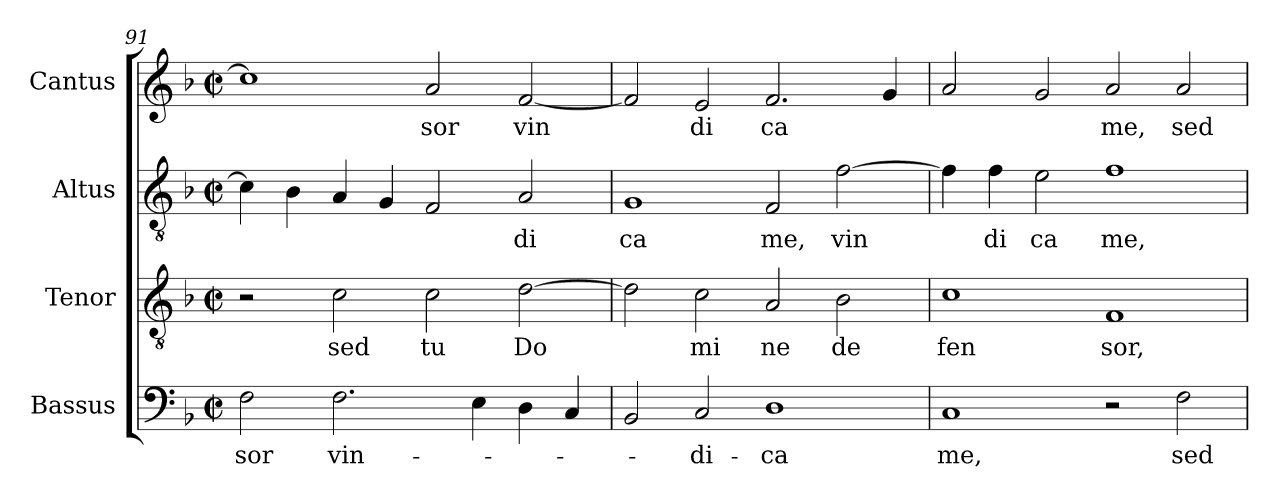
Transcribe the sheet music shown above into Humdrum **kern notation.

**kern	**text	**kern	**text	**kern	**text	**kern	**text
*part4	*part4	*part3	*part3	*part2	*part2	*part1	*part1
*staff4	*staff4	*staff3	*staff3	*staff2	*staff2	*staff1	*staff1
*I"Bassus	*	*I"Tenor	*	*I"Altus	*	*I"Cantus	*
*clefF4	*	*clefGv2	*	*clefGv2	*	*clefG2	*
*k[b-]	*	*k[b-]	*	*k[b-]	*	*k[b-]	*
*F:	*	*F:	*	*F:	*	*F:	*
*M2/2	*	*M2/2	*	*M2/2	*	*M2/2	*
*met(c|)	*	*met(c|)	*	*met(c|)	*	*met(c|)	*
=91	=91	=91	=91	=91	=91	=91	=91
!	!LO:LY:b:cj	!	!	!	!	!	!
2F\	-sor	2r	.	4c\]	.	1cc]	.
.	.	.	.	4B-\	.	.	.
!	!LO:LY:b	!	!LO:LY:b:cj	!	!	!	!
2.F\	vin-	2c\	sed	4A/	.	.	.
.	.	.	.	4G/	.	.	.
!	!	!	!LO:LY:b:cj	!	!	!	!LO:LY:b:cj
.	.	2c\	tu	2F/	.	2a/	sor
4E\	.	.	.	.	.	.	.
!	!	!	!LO:LY:b	!	!LO:LY:b:cj	!	!LO:LY:b
4D\	.	[>2d\	Do	2A/	di	[<2f/	vin
4C/	.	.	.	.	.	.	.
=92	=92	=92	=92	=92	=92	=92	=92
!	!	!	!	!	!LO:LY:b:cj	!	!
2BB-/	.	2d\]	.	1G	ca	2f/]	.
!	!LO:LY:b:cj	!	!LO:LY:b:cj	!	!	!	!LO:LY:b:cj
2C/	-di-	2c\	mi	.	.	2e/	di
!	!LO:LY:b:cj	!	!LO:LY:b:cj	!	!LO:LY:b:cj	!	!LO:LY:b:cj
1D	-ca	2A/	ne	2F/	me,	2.f/	ca
!	!	!	!LO:LY:b:cj	!	!LO:LY:b	!	!
.	.	2B-\	de	[>2f\	vin	.	.
.	.	.	.	.	.	4g/	.
=93	=93	=93	=93	=93	=93	=93	=93
!	!LO:LY:b:cj	!	!LO:LY:b:cj	!	!	!	!
1C	me,	1c	fen	4f\]	.	2a/	.
!	!	!	!	!	!LO:LY:b:cj	!	!
.	.	.	.	4f\	di	.	.
!	!	!	!	!	!LO:LY:b:cj	!	!
.	.	.	.	2e\	ca	2g/	.
!	!	!	!LO:LY:b:cj	!	!LO:LY:b:cj	!	!LO:LY:b:cj
2r	.	1F	sor,	1f	me,	2a/	me,
!	!LO:LY:b:cj	!	!	!	!	!	!LO:LY:b:cj
2F\	sed	.	.	.	.	2a/	sed
=	=	=	=	=	=	=	=
*-	*-	*-	*-	*-	*-	*-	*-
